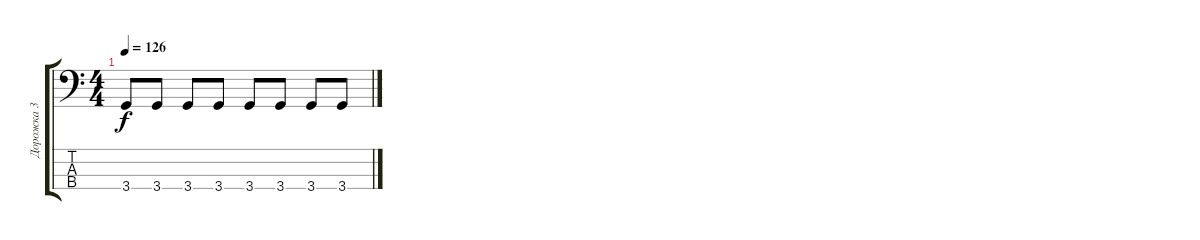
\track ("Дорожка 3" "Дорожка 3") {instrument electricbassfinger}
\staff {score tabs}
\tuning (G2 D2 A1 E1) {hide}
\ts (4 4)
\tempo 126
\clef f4
\ks c
3.4.8{dy f} 3.4.8 3.4.8 3.4.8 3.4.8 3.4.8 3.4.8 3.4.8
